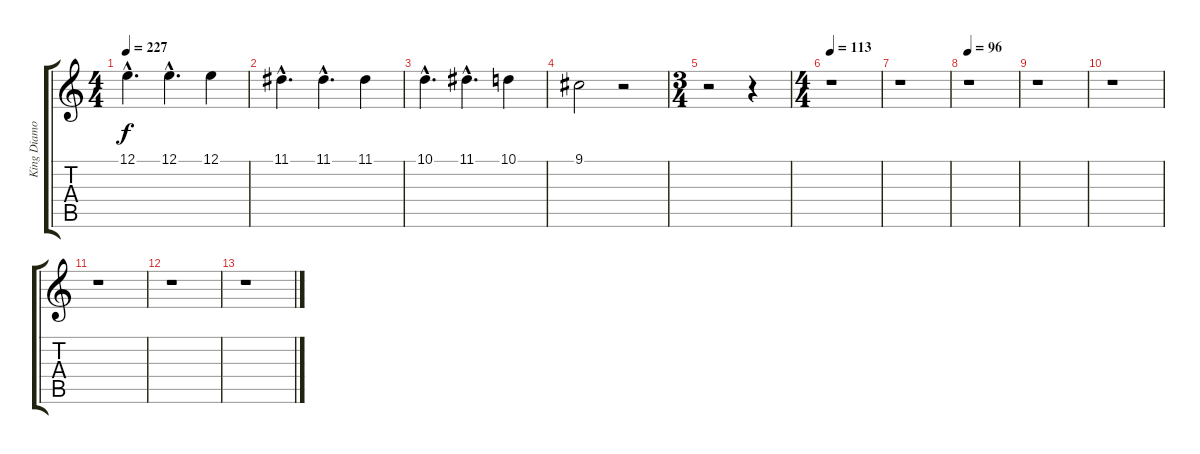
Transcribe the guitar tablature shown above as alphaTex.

\track ("King Diamond " "King Diamo") {instrument brasssection}
\staff {score tabs}
\tuning (E4 B3 G3 D3 A2 E2) {hide}
\ts (4 4)
\tempo 227
\clef g2
\ks c
12.1{hac}.4{d dy f} 12.1{hac}.4{d} 12.1.4 |
11.1{hac}.4{d} 11.1{hac}.4{d} 11.1.4 |
10.1{hac}.4{d} 11.1{hac}.4{d} 10.1.4 |
9.1.2 r.2 |
\ts (3 4)
r.2 r.4 |
\ts (4 4)
\tempo 113
r.1 |
r.1 |
\tempo 96
r.1 |
r.1 |
r.1 |
r.1 |
r.1 |
r.1
